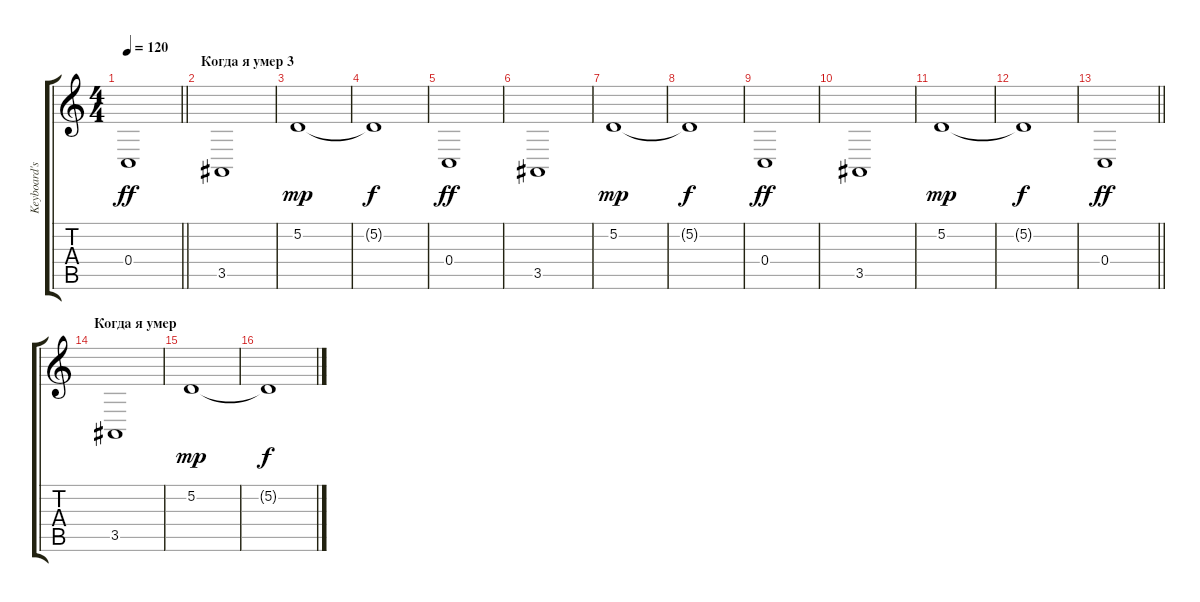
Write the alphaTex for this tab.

\track ("Keyboard's" "Keyboard's") {instrument choiraahs}
\staff {score tabs}
\tuning (D4 A3 F3 C3 G2 D2) {hide}
\ts (4 4)
\tempo 120
\clef g2
\barLineRight lightlight
\ks c
0.4.1{dy ff} |
\section ("" "Когда я умер 3")
3.5.1 |
5.2.1{dy mp} |
5.2{t}.1{dy f} |
0.4.1{dy ff} |
3.5.1 |
5.2.1{dy mp} |
5.2{t}.1{dy f} |
0.4.1{dy ff} |
3.5.1 |
5.2.1{dy mp} |
5.2{t}.1{dy f} |
\barLineRight lightlight
0.4.1{dy ff} |
\section ("" "Когда я умер")
3.5.1 |
5.2.1{dy mp} |
5.2{t}.1{dy f}
